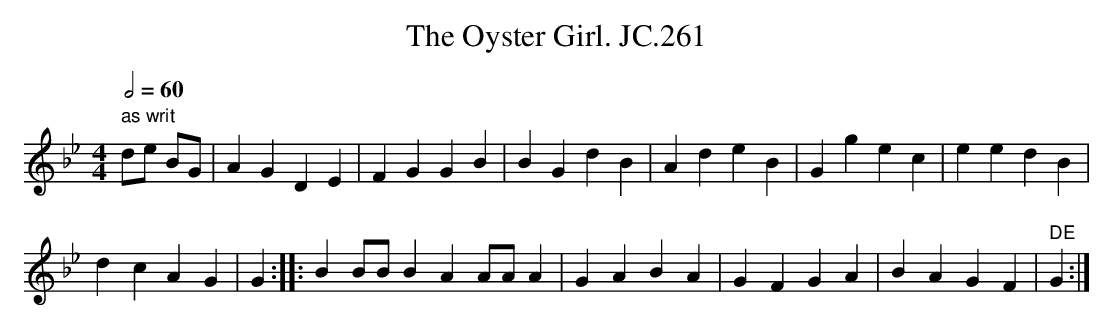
X:1
T:Oyster Girl. JC.261, The
M:4/4
L:1/8
Q:2/4=60
K:Gm
" as writ"de BG|A2G2D2E2|F2G2G2B2|B2G2d2B2|\\
A2d2e2B2|G2g2e2c2|e2e2d2B2|
d2c2A2G2|G2:||:B2BBB2A2AAA2|G2A2B2A2|\\
G2F2G2A2|B2A2G2F2|" DE"G2:|
